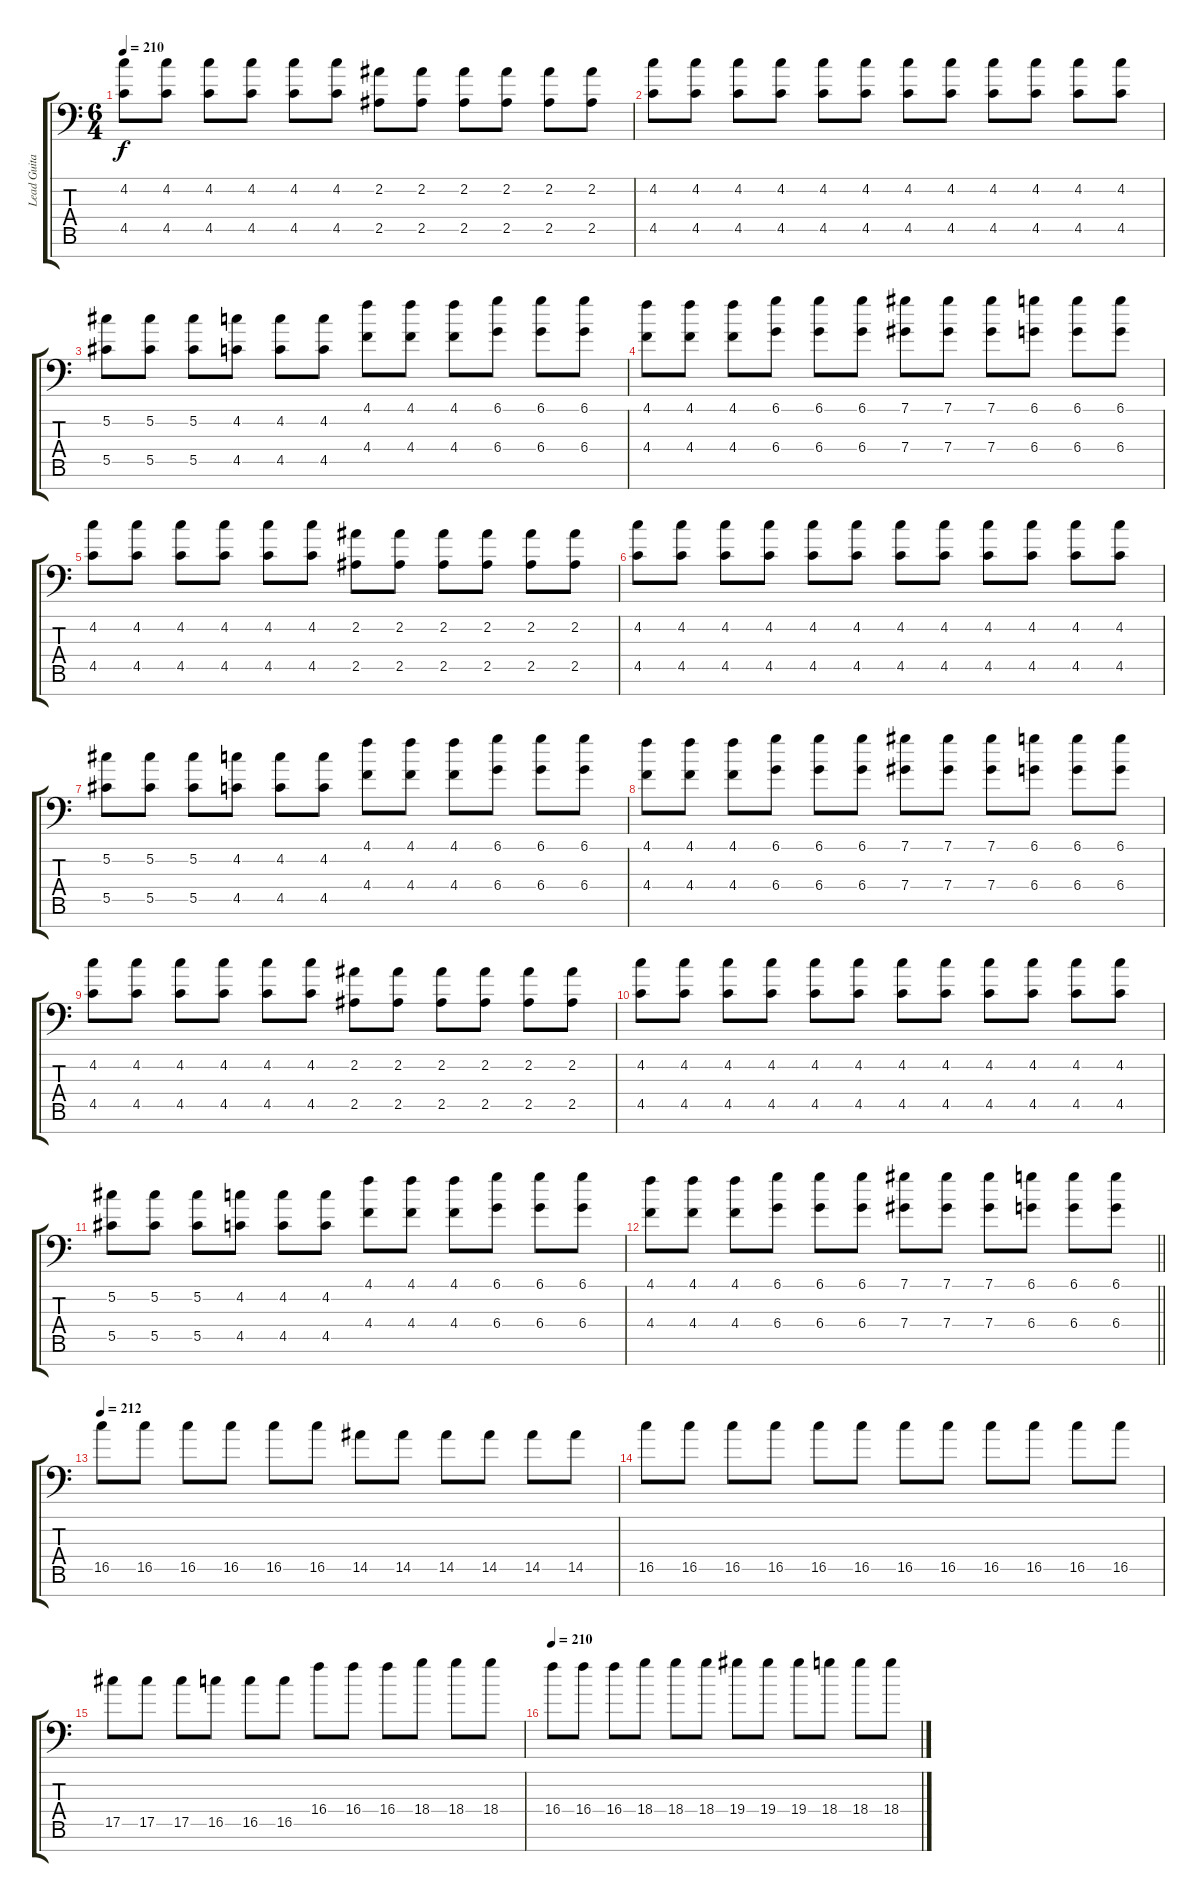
\track ("Lead Guitar" "Lead Guita") {instrument electricguitarclean}
\staff {score tabs}
\tuning (Db4 Ab3 Eb3 Db3 Ab2 Eb2 Ab1) {hide}
\ts (6 4)
\tempo 210
\clef f4
\ks c
(4.2 4.5).8{dy f} (4.2 4.5).8 (4.2 4.5).8 (4.2 4.5).8 (4.2 4.5).8 (4.2 4.5).8 (2.2 2.5).8 (2.2 2.5).8 (2.2 2.5).8 (2.2 2.5).8 (2.2 2.5).8 (2.2 2.5).8 |
(4.2 4.5).8 (4.2 4.5).8 (4.2 4.5).8 (4.2 4.5).8 (4.2 4.5).8 (4.2 4.5).8 (4.2 4.5).8 (4.2 4.5).8 (4.2 4.5).8 (4.2 4.5).8 (4.2 4.5).8 (4.2 4.5).8 |
(5.2 5.5).8 (5.2 5.5).8 (5.2 5.5).8 (4.2 4.5).8 (4.2 4.5).8 (4.2 4.5).8 (4.1 4.4).8 (4.1 4.4).8 (4.1 4.4).8 (6.1 6.4).8 (6.1 6.4).8 (6.1 6.4).8 |
(4.1 4.4).8 (4.1 4.4).8 (4.1 4.4).8 (6.1 6.4).8 (6.1 6.4).8 (6.1 6.4).8 (7.1 7.4).8 (7.1 7.4).8 (7.1 7.4).8 (6.1 6.4).8 (6.1 6.4).8 (6.1 6.4).8 |
(4.2 4.5).8 (4.2 4.5).8 (4.2 4.5).8 (4.2 4.5).8 (4.2 4.5).8 (4.2 4.5).8 (2.2 2.5).8 (2.2 2.5).8 (2.2 2.5).8 (2.2 2.5).8 (2.2 2.5).8 (2.2 2.5).8 |
(4.2 4.5).8 (4.2 4.5).8 (4.2 4.5).8 (4.2 4.5).8 (4.2 4.5).8 (4.2 4.5).8 (4.2 4.5).8 (4.2 4.5).8 (4.2 4.5).8 (4.2 4.5).8 (4.2 4.5).8 (4.2 4.5).8 |
(5.2 5.5).8 (5.2 5.5).8 (5.2 5.5).8 (4.2 4.5).8 (4.2 4.5).8 (4.2 4.5).8 (4.1 4.4).8 (4.1 4.4).8 (4.1 4.4).8 (6.1 6.4).8 (6.1 6.4).8 (6.1 6.4).8 |
(4.1 4.4).8 (4.1 4.4).8 (4.1 4.4).8 (6.1 6.4).8 (6.1 6.4).8 (6.1 6.4).8 (7.1 7.4).8 (7.1 7.4).8 (7.1 7.4).8 (6.1 6.4).8 (6.1 6.4).8 (6.1 6.4).8 |
(4.2 4.5).8 (4.2 4.5).8 (4.2 4.5).8 (4.2 4.5).8 (4.2 4.5).8 (4.2 4.5).8 (2.2 2.5).8 (2.2 2.5).8 (2.2 2.5).8 (2.2 2.5).8 (2.2 2.5).8 (2.2 2.5).8 |
(4.2 4.5).8 (4.2 4.5).8 (4.2 4.5).8 (4.2 4.5).8 (4.2 4.5).8 (4.2 4.5).8 (4.2 4.5).8 (4.2 4.5).8 (4.2 4.5).8 (4.2 4.5).8 (4.2 4.5).8 (4.2 4.5).8 |
(5.2 5.5).8 (5.2 5.5).8 (5.2 5.5).8 (4.2 4.5).8 (4.2 4.5).8 (4.2 4.5).8 (4.1 4.4).8 (4.1 4.4).8 (4.1 4.4).8 (6.1 6.4).8 (6.1 6.4).8 (6.1 6.4).8 |
\barLineRight lightlight
(4.1 4.4).8 (4.1 4.4).8 (4.1 4.4).8 (6.1 6.4).8 (6.1 6.4).8 (6.1 6.4).8 (7.1 7.4).8 (7.1 7.4).8 (7.1 7.4).8 (6.1 6.4).8 (6.1 6.4).8 (6.1 6.4).8 |
\section ("" "")
\tempo 212
16.5.8{balance 16} 16.5.8 16.5.8 16.5.8 16.5.8 16.5.8 14.5.8{balance 0} 14.5.8 14.5.8 14.5.8{balance 16} 14.5.8 14.5.8 |
16.5.8{balance 8} 16.5.8 16.5.8 16.5.8 16.5.8 16.5.8 16.5.8 16.5.8 16.5.8 16.5.8 16.5.8 16.5.8 |
17.5.8{balance 0} 17.5.8 17.5.8 16.5.8{balance 16} 16.5.8 16.5.8 16.4.8{balance 0} 16.4.8 16.4.8 18.4.8{balance 8} 18.4.8 18.4.8 |
\tempo 210
16.4.8{balance 16} 16.4.8 16.4.8 18.4.8{balance 0} 18.4.8 18.4.8 19.4.8{balance 16} 19.4.8 19.4.8 18.4.8{balance 0} 18.4.8 18.4.8
